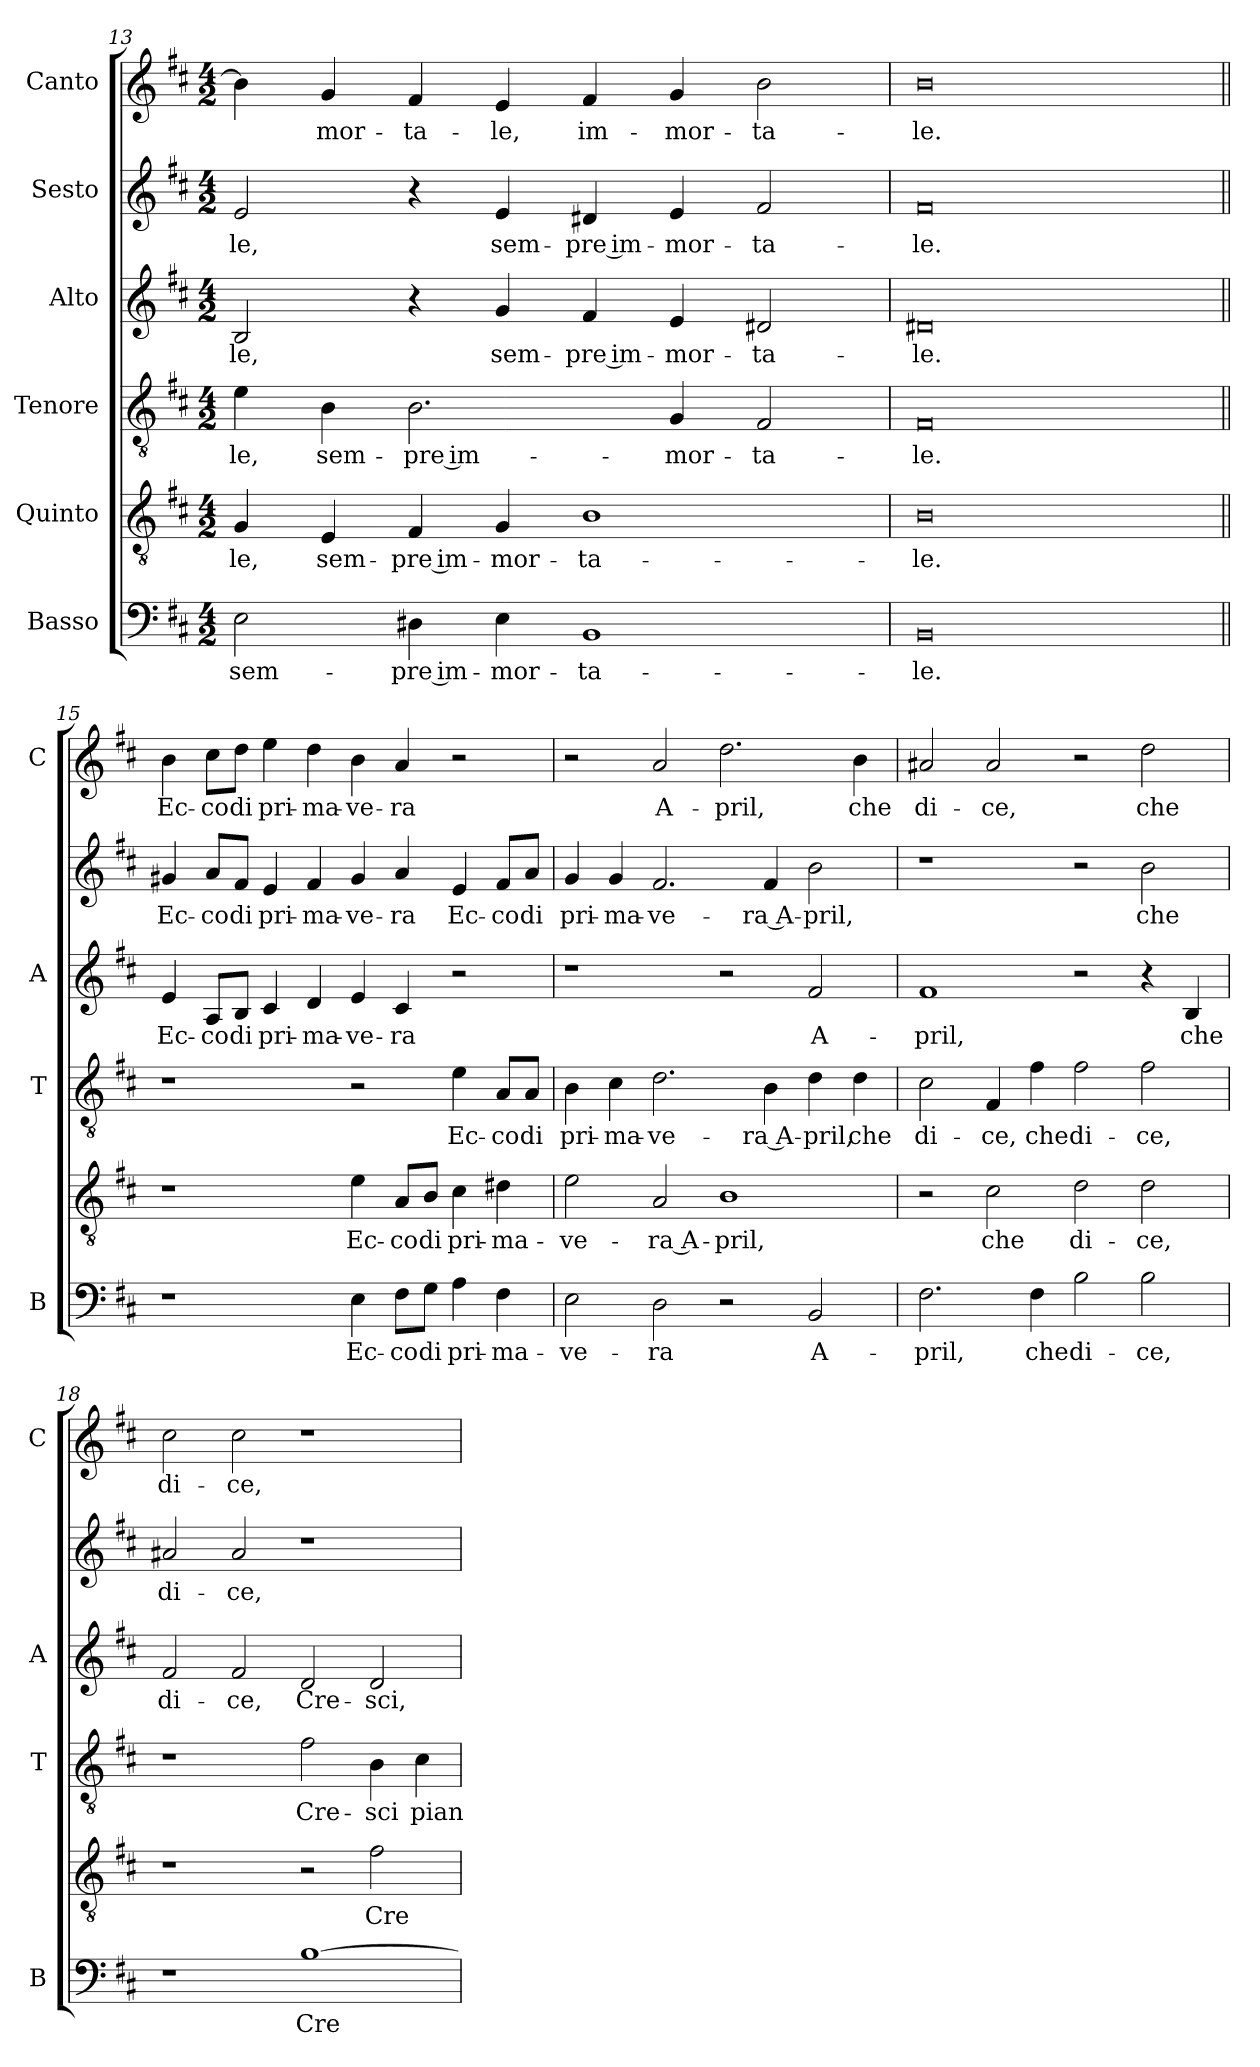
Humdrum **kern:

**kern	**text	**kern	**text	**kern	**text	**kern	**text	**kern	**text	**kern	**text
*part6	*part6	*part5	*part5	*part4	*part4	*part3	*part3	*part2	*part2	*part1	*part1
*staff6	*staff6	*staff5	*staff5	*staff4	*staff4	*staff3	*staff3	*staff2	*staff2	*staff1	*staff1
*I"Basso	*	*I"Quinto	*	*I"Tenore	*	*I"Alto	*	*I"Sesto	*	*I"Canto	*
*I'B	*	*	*	*I'T	*	*I'A	*	*	*	*I'C	*
!!LO:LB:g=z
*clefF4	*	*clefGv2	*	*clefGv2	*	*clefG2	*	*clefG2	*	*clefG2	*
*k[f#c#]	*	*k[f#c#]	*	*k[f#c#]	*	*k[f#c#]	*	*k[f#c#]	*	*k[f#c#]	*
*D:	*	*D:	*	*D:	*	*D:	*	*D:	*	*D:	*
*M4/2	*	*M4/2	*	*M4/2	*	*M4/2	*	*M4/2	*	*M4/2	*
=13	=13	=13	=13	=13	=13	=13	=13	=13	=13	=13	=13
!	!LO:LY:b	!	!LO:LY:b	!	!LO:LY:b	!	!LO:LY:b	!	!LO:LY:b	!	!
2E\	sem-	4G/	-le,	4e\	-le,	2B/	-le,	2e/	-le,	4b\]	.
!	!	!	!LO:LY:b	!	!LO:LY:b	!	!	!	!	!	!LO:LY:b
.	.	4E/	sem-	4B\	sem-	.	.	.	.	4g/	-mor-
!	!LO:LY:b	!	!LO:LY:b	!	!LO:LY:b	!	!	!	!	!	!LO:LY:b
4D#X\	-pre im-	4F#/	-pre im-	2.B\	-pre im-	4r	.	4r	.	4f#/	-ta-
!	!LO:LY:b	!	!LO:LY:b	!	!	!	!LO:LY:b	!	!LO:LY:b	!	!LO:LY:b
4E\	-mor-	4G/	-mor-	.	.	4g/	sem-	4e/	sem-	4e/	-le,
!	!LO:LY:b	!	!LO:LY:b	!	!	!	!LO:LY:b	!	!LO:LY:b	!	!LO:LY:b
1BB	-ta-	1B	-ta-	.	.	4f#/	-pre im-	4d#X/	-pre im-	4f#/	im-
!	!	!	!	!	!LO:LY:b	!	!LO:LY:b	!	!LO:LY:b	!	!LO:LY:b
.	.	.	.	4G/	-mor-	4e/	-mor-	4e/	-mor-	4g/	-mor-
!	!	!	!	!	!LO:LY:b	!	!LO:LY:b	!	!LO:LY:b	!	!LO:LY:b
.	.	.	.	2F#/	-ta-	2d#X/	-ta-	2f#/	-ta-	2b\	-ta-
=14	=14	=14	=14	=14	=14	=14	=14	=14	=14	=14	=14
!	!LO:LY:b	!	!LO:LY:b	!	!LO:LY:b	!	!LO:LY:b	!	!LO:LY:b	!	!LO:LY:b
0BB	-le.	0B	-le.	0F#	-le.	0d#X	-le.	0f#	-le.	0b	-le.
=15||	=15||	=15||	=15||	=15||	=15||	=15||	=15||	=15||	=15||	=15||	=15||
!	!	!	!	!	!	!	!LO:LY:b	!	!LO:LY:b	!	!LO:LY:b
1r	.	1r	.	1r	.	4e/	Ec-	4g#X/	Ec-	4b\	Ec-
!	!	!	!	!	!	!	!LO:LY:b	!	!LO:LY:b	!	!LO:LY:b
.	.	.	.	.	.	8A/L	-co	8a/L	-co	8cc#\L	-co
!	!	!	!	!	!	!	!LO:LY:b	!	!LO:LY:b	!	!LO:LY:b
.	.	.	.	.	.	8B/J	di	8f#/J	di	8dd\J	di
!	!	!	!	!	!	!	!LO:LY:b	!	!LO:LY:b	!	!LO:LY:b
.	.	.	.	.	.	4c#/	pri-	4e/	pri-	4ee\	pri-
!	!	!	!	!	!	!	!LO:LY:b	!	!LO:LY:b	!	!LO:LY:b
.	.	.	.	.	.	4d/	-ma-	4f#/	-ma-	4dd\	-ma-
!	!LO:LY:b	!	!LO:LY:b	!	!	!	!LO:LY:b	!	!LO:LY:b	!	!LO:LY:b
4E\	Ec-	4e\	Ec-	2r	.	4e/	-ve-	4g#/	-ve-	4b\	-ve-
!	!LO:LY:b	!	!LO:LY:b	!	!	!	!LO:LY:b	!	!LO:LY:b	!	!LO:LY:b
8F#\L	-co	8A/L	-co	.	.	4c#/	-ra	4a/	-ra	4a/	-ra
!	!LO:LY:b	!	!LO:LY:b	!	!	!	!	!	!	!	!
8G\J	di	8B/J	di	.	.	.	.	.	.	.	.
!	!LO:LY:b	!	!LO:LY:b	!	!LO:LY:b	!	!	!	!LO:LY:b	!	!
4A\	pri-	4c#\	pri-	4e\	Ec-	2r	.	4e/	Ec-	2r	.
!	!LO:LY:b	!	!LO:LY:b	!	!LO:LY:b	!	!	!	!LO:LY:b	!	!
4F#\	-ma-	4d#X\	-ma-	8A/L	-co	.	.	8f#/L	-co	.	.
!	!	!	!	!	!LO:LY:b	!	!	!	!LO:LY:b	!	!
.	.	.	.	8A/J	di	.	.	8a/J	di	.	.
=16	=16	=16	=16	=16	=16	=16	=16	=16	=16	=16	=16
!	!LO:LY:b	!	!LO:LY:b	!	!LO:LY:b	!	!	!	!LO:LY:b	!	!
2E\	-ve-	2e\	-ve-	4B\	pri-	1r	.	4g/	pri-	2r	.
!	!	!	!	!	!LO:LY:b	!	!	!	!LO:LY:b	!	!
.	.	.	.	4c#\	-ma-	.	.	4g/	-ma-	.	.
!	!LO:LY:b	!	!LO:LY:b	!	!LO:LY:b	!	!	!	!LO:LY:b	!	!LO:LY:b
2D\	-ra	2A/	-ra A-	2.d\	-ve-	.	.	2.f#/	-ve-	2a/	A-
!	!	!	!LO:LY:b	!	!	!	!	!	!	!	!LO:LY:b
2r	.	1B	-pril,	.	.	2r	.	.	.	2.dd\	-pril,
!	!	!	!	!	!LO:LY:b	!	!	!	!LO:LY:b	!	!
.	.	.	.	4B\	-ra A-	.	.	4f#/	-ra A-	.	.
!	!LO:LY:b	!	!	!	!LO:LY:b	!	!LO:LY:b	!	!LO:LY:b	!	!
2BB/	A-	.	.	4d\	-pril,	2f#/	A-	2b\	-pril,	.	.
!	!	!	!	!	!LO:LY:b	!	!	!	!	!	!LO:LY:b
.	.	.	.	4d\	che	.	.	.	.	4b\	che
=17	=17	=17	=17	=17	=17	=17	=17	=17	=17	=17	=17
!	!LO:LY:b	!	!	!	!LO:LY:b	!	!LO:LY:b	!	!	!	!LO:LY:b
2.F#\	-pril,	2r	.	2c#\	di-	1f#	-pril,	1r	.	2a#X/	di-
!	!	!	!LO:LY:b	!	!LO:LY:b	!	!	!	!	!	!LO:LY:b
.	.	2c#\	che	4F#/	-ce,	.	.	.	.	2a#/	-ce,
!	!LO:LY:b	!	!	!	!LO:LY:b	!	!	!	!	!	!
4F#\	che	.	.	4f#\	che	.	.	.	.	.	.
!	!LO:LY:b	!	!LO:LY:b	!	!LO:LY:b	!	!	!	!	!	!
2B\	di-	2d\	di-	2f#\	di-	2r	.	2r	.	2r	.
!	!LO:LY:b	!	!LO:LY:b	!	!LO:LY:b	!	!	!	!LO:LY:b	!	!LO:LY:b
2B\	-ce,	2d\	-ce,	2f#\	-ce,	4r	.	2b\	che	2dd\	che
!	!	!	!	!	!	!	!LO:LY:b	!	!	!	!
.	.	.	.	.	.	4B/	che	.	.	.	.
!!LO:LB:g=z
=18	=18	=18	=18	=18	=18	=18	=18	=18	=18	=18	=18
!	!	!	!	!	!	!	!LO:LY:b	!	!LO:LY:b	!	!LO:LY:b
1r	.	1r	.	1r	.	2f#/	di-	2a#X/	di-	2cc#\	di-
!	!	!	!	!	!	!	!LO:LY:b	!	!LO:LY:b	!	!LO:LY:b
.	.	.	.	.	.	2f#/	-ce,	2a#/	-ce,	2cc#\	-ce,
!	!LO:LY:b	!	!	!	!LO:LY:b	!	!LO:LY:b	!	!	!	!
[1B	Cre-	2r	.	2f#\	Cre-	2d/	Cre-	1r	.	1r	.
!	!	!	!LO:LY:b	!	!LO:LY:b	!	!LO:LY:b	!	!	!	!
.	.	2f#\	Cre-	4B\	-sci	2d/	-sci,	.	.	.	.
!	!	!	!	!	!LO:LY:b	!	!	!	!	!	!
.	.	.	.	4c#\	pian-	.	.	.	.	.	.
=	=	=	=	=	=	=	=	=	=	=	=
*-	*-	*-	*-	*-	*-	*-	*-	*-	*-	*-	*-
